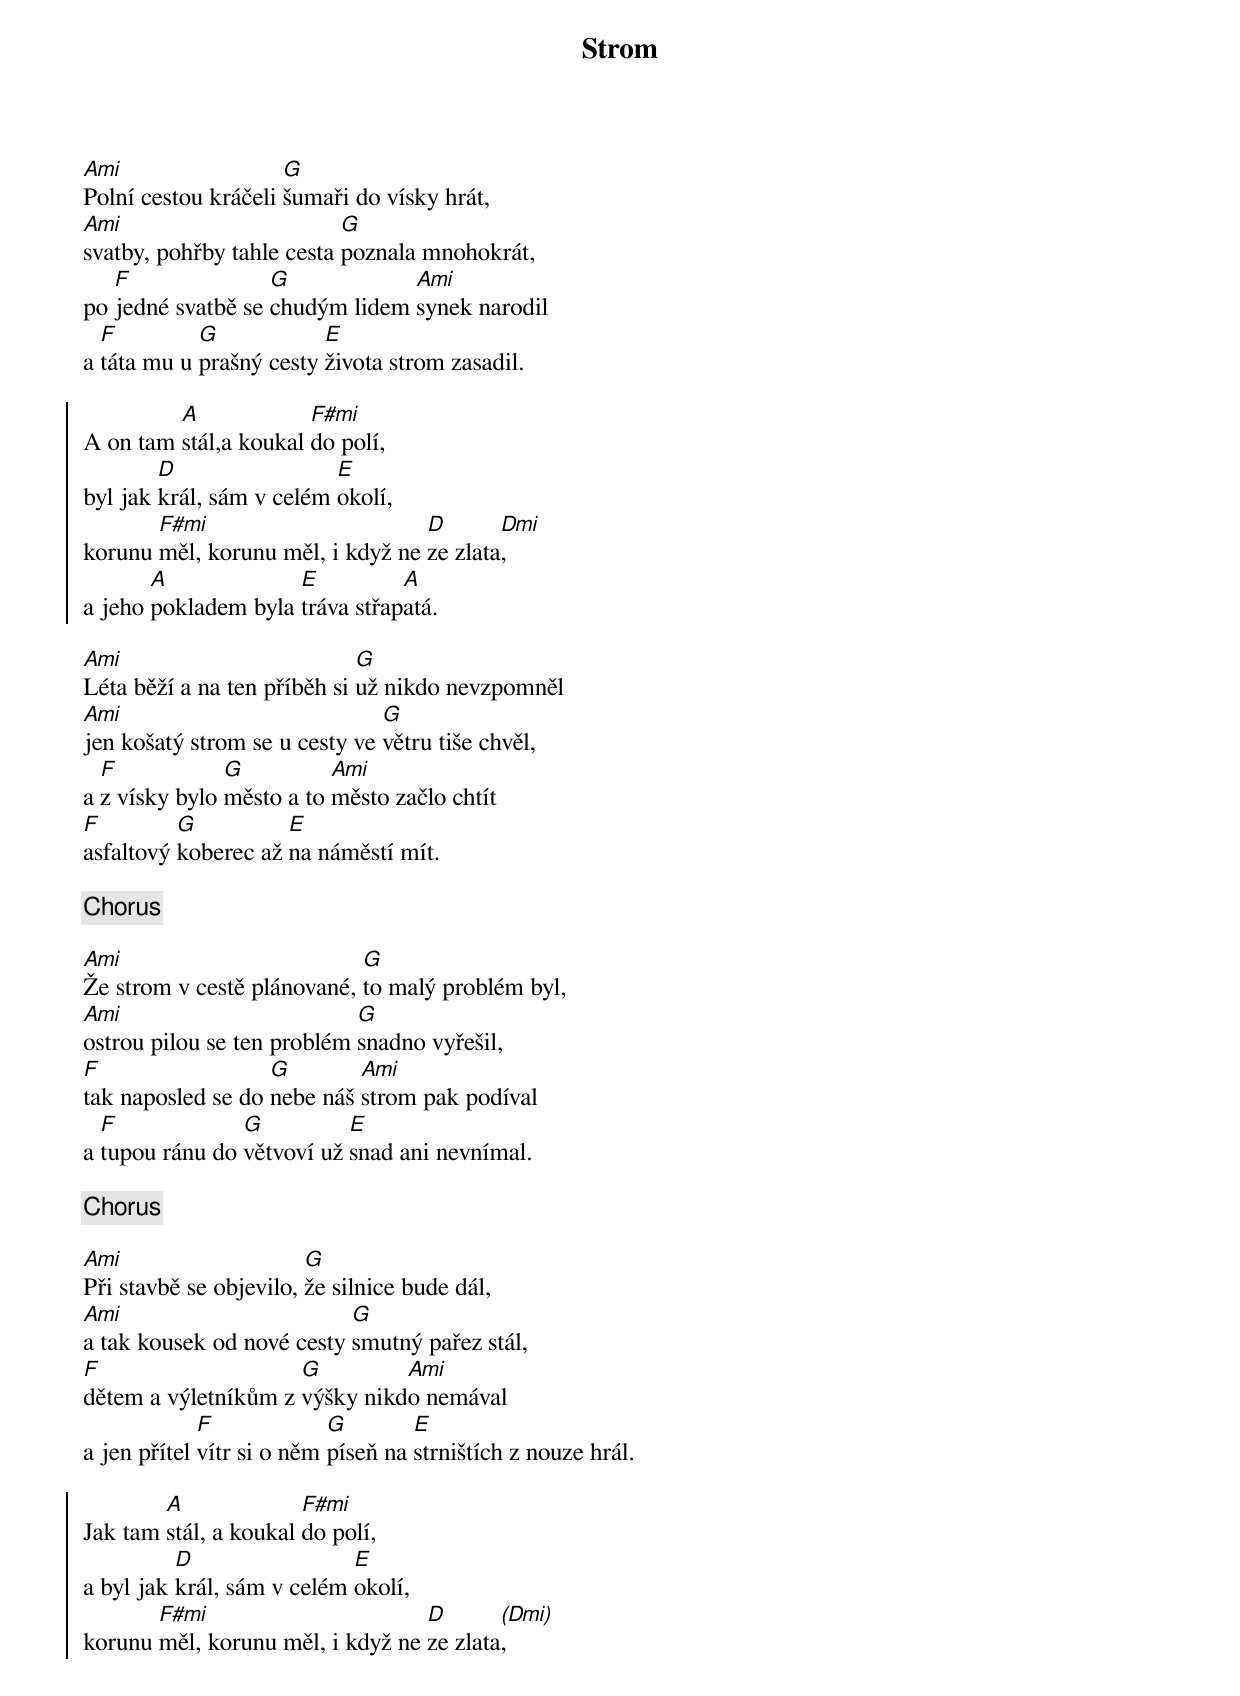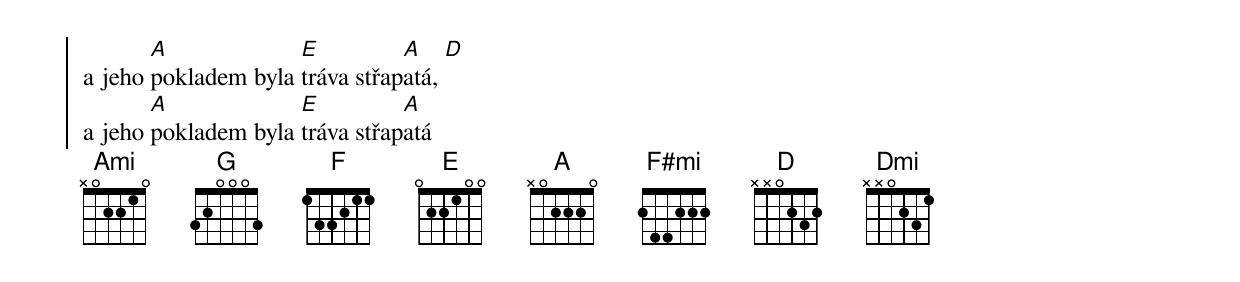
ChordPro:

{title: Strom}
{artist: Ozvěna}
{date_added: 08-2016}
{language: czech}
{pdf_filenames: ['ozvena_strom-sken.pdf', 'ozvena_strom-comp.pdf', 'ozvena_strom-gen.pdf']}
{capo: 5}
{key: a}
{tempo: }
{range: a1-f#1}
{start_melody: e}
{start_of_verse}
[Ami]Polní cestou kráčeli [G]šumaři do vísky hrát,
[Ami]svatby, pohřby tahle cesta [G]poznala mnohokrát,
po [F]jedné svatbě se [G]chudým lidem [Ami]synek narodil
a [F]táta mu u [G]prašný cesty [E]života strom zasadil.
{end_of_verse}

{start_of_chorus}
A on tam [A]stál,a koukal [F#mi]do polí,
byl jak [D]král, sám v celém [E]okolí,
korunu [F#mi]měl, korunu měl, i když ne [D]ze zlata[Dmi],
a jeho [A]pokladem byla [E]tráva střap[A]atá.
{end_of_chorus}

{start_of_verse}
[Ami]Léta běží a na ten příběh si [G]už nikdo nevzpomněl
[Ami]jen košatý strom se u cesty ve [G]větru tiše chvěl,
a [F]z vísky bylo [G]město a to [Ami]město začlo chtít
[F]asfaltový [G]koberec až [E]na náměstí mít.
{end_of_verse}

{chorus}

{start_of_verse}
[Ami]Že strom v cestě plánované, [G]to malý problém byl,
[Ami]ostrou pilou se ten problém [G]snadno vyřešil,
[F]tak naposled se do [G]nebe náš [Ami]strom pak podíval
a [F]tupou ránu do [G]větvoví už [E]snad ani nevnímal.
{end_of_verse}

{chorus}

{start_of_verse}
[Ami]Při stavbě se objevilo, [G]že silnice bude dál,
[Ami]a tak kousek od nové cesty [G]smutný pařez stál,
[F]dětem a výletníkům z [G]výšky nikd[Ami]o nemával
a jen přítel [F]vítr si o něm [G]píseň na [E]strništích z nouze hrál.
{end_of_verse}

{start_of_chorus}
Jak tam [A]stál, a koukal [F#mi]do polí,
a byl jak [D]král, sám v celém [E]okolí,
korunu [F#mi]měl, korunu měl, i když ne [D]ze zlata[(Dmi)],
a jeho [A]pokladem byla [E]tráva střap[A]atá, [D]
a jeho [A]pokladem byla [E]tráva střap[A]atá
{end_of_chorus}
